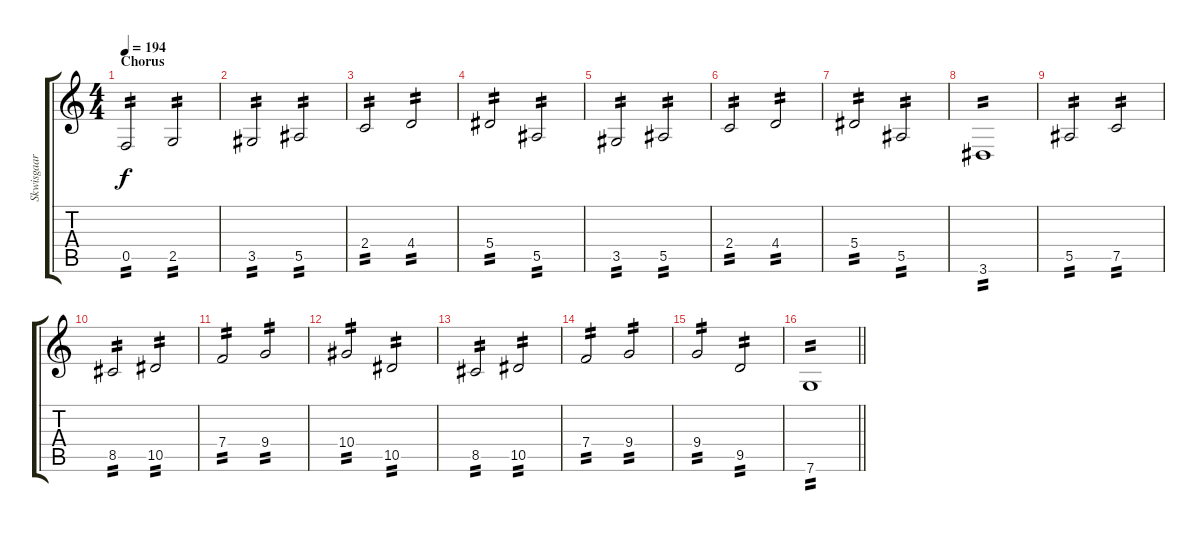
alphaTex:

\track ("Skwisgaar Skwigelf (Lead Guitar 1)" "Skwisgaar ") {instrument distortionguitar}
\staff {score tabs}
\tuning (C4 G3 Eb3 Bb2 F2 C2) {hide}
\ts (4 4)
\section ("" "Chorus")
\tempo 194
\clef g2
\ks c
0.5.2{tp 2 dy f} 2.5.2{tp 2} |
3.5.2{tp 2} 5.5.2{tp 2} |
2.4.2{tp 2} 4.4.2{tp 2} |
5.4.2{tp 2} 5.5.2{tp 2} |
3.5.2{tp 2} 5.5.2{tp 2} |
2.4.2{tp 2} 4.4.2{tp 2} |
5.4.2{tp 2} 5.5.2{tp 2} |
3.6.1{tp 2} |
5.5.2{tp 2} 7.5.2{tp 2} |
8.5.2{tp 2} 10.5.2{tp 2} |
7.4.2{tp 2} 9.4.2{tp 2} |
10.4.2{tp 2} 10.5.2{tp 2} |
8.5.2{tp 2} 10.5.2{tp 2} |
7.4.2{tp 2} 9.4.2{tp 2} |
9.4.2{tp 2} 9.5.2{tp 2} |
\barLineRight lightlight
7.6.1{tp 2}
